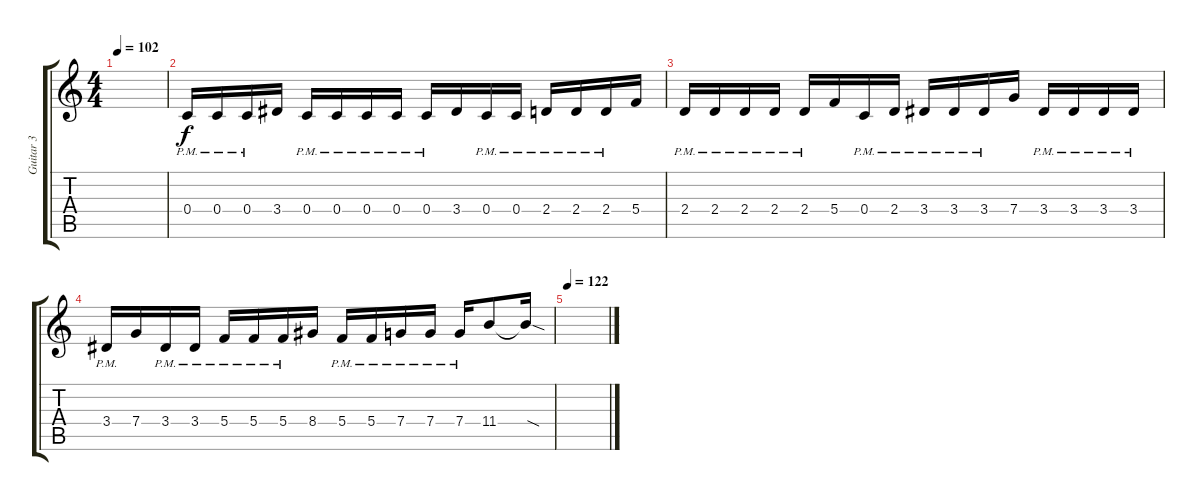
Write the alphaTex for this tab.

\track ("Guitar 3" "Guitar 3") {instrument distortionguitar}
\staff {score tabs}
\tuning (D4 A3 F3 C3 G2 C2) {hide}
\ts (4 4)
\tempo 102
\clef g2
\ks c
|
0.4{pm}.16 0.4{pm}.16 0.4{pm}.16 3.4.16 0.4{pm}.16 0.4{pm}.16 0.4{pm}.16 0.4{pm}.16 0.4{pm}.16 3.4.16 0.4{pm}.16 0.4{pm}.16 2.4{pm}.16 2.4{pm}.16 2.4{pm}.16 5.4.16 |
2.4{pm}.16 2.4{pm}.16 2.4{pm}.16 2.4{pm}.16 2.4{pm}.16 5.4.16 0.4{pm}.16 2.4{pm}.16 3.4{pm}.16 3.4{pm}.16 3.4{pm}.16 7.4.16 3.4{pm}.16 3.4{pm}.16 3.4{pm}.16 3.4{pm}.16 |
3.4{pm}.16 7.4.16 3.4{pm}.16 3.4{pm}.16 5.4{pm}.16 5.4{pm}.16 5.4{pm}.16 8.4.16 5.4{pm}.16 5.4{pm}.16 7.4{pm}.16 7.4{pm}.16 7.4{pm}.16 11.4.8 11.4{sod t}.16 |
\tempo 122
